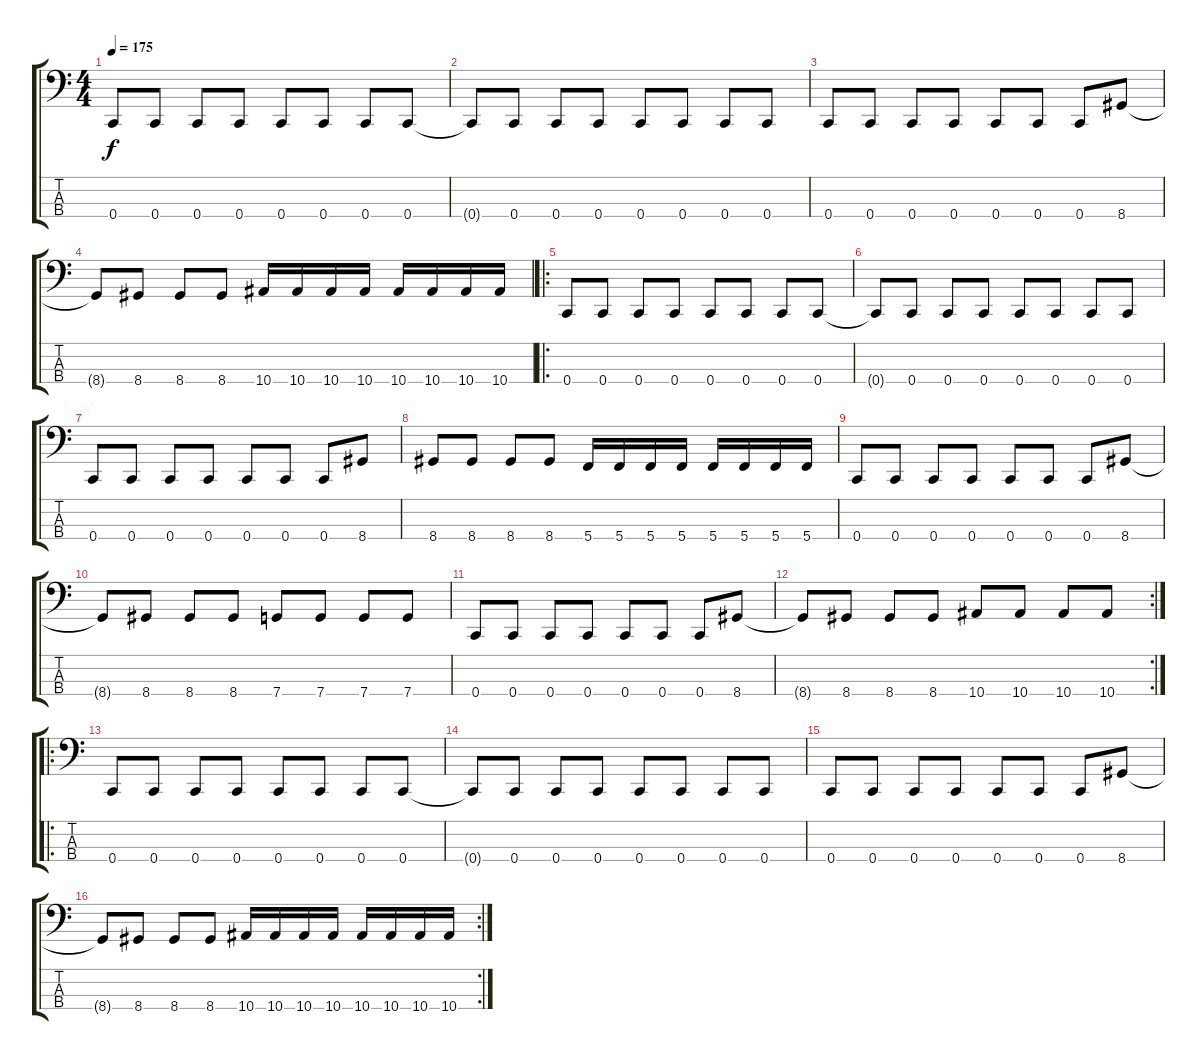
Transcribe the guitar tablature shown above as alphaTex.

\track "" {instrument electricbasspick}
\staff {score tabs}
\tuning (F2 C2 G1 C1) {hide}
\ts (4 4)
\tempo 175
\clef f4
\ks c
0.4.8{dy f} 0.4.8 0.4.8 0.4.8 0.4.8 0.4.8 0.4.8 0.4.8 |
0.4{t}.8 0.4.8 0.4.8 0.4.8 0.4.8 0.4.8 0.4.8 0.4.8 |
0.4.8 0.4.8 0.4.8 0.4.8 0.4.8 0.4.8 0.4.8 8.4.8 |
8.4{t}.8 8.4.8 8.4.8 8.4.8 10.4.16 10.4.16 10.4.16 10.4.16 10.4.16 10.4.16 10.4.16 10.4.16 |
\ro
0.4.8 0.4.8 0.4.8 0.4.8 0.4.8 0.4.8 0.4.8 0.4.8 |
0.4{t}.8 0.4.8 0.4.8 0.4.8 0.4.8 0.4.8 0.4.8 0.4.8 |
0.4.8 0.4.8 0.4.8 0.4.8 0.4.8 0.4.8 0.4.8 8.4.8 |
8.4.8 8.4.8 8.4.8 8.4.8 5.4.16 5.4.16 5.4.16 5.4.16 5.4.16 5.4.16 5.4.16 5.4.16 |
0.4.8 0.4.8 0.4.8 0.4.8 0.4.8 0.4.8 0.4.8 8.4.8 |
8.4{t}.8 8.4.8 8.4.8 8.4.8 7.4.8 7.4.8 7.4.8 7.4.8 |
0.4.8 0.4.8 0.4.8 0.4.8 0.4.8 0.4.8 0.4.8 8.4.8 |
\rc 2
8.4{t}.8 8.4.8 8.4.8 8.4.8 10.4.8 10.4.8 10.4.8 10.4.8 |
\ro
0.4.8 0.4.8 0.4.8 0.4.8 0.4.8 0.4.8 0.4.8 0.4.8 |
0.4{t}.8 0.4.8 0.4.8 0.4.8 0.4.8 0.4.8 0.4.8 0.4.8 |
0.4.8 0.4.8 0.4.8 0.4.8 0.4.8 0.4.8 0.4.8 8.4.8 |
\rc 2
8.4{t}.8 8.4.8 8.4.8 8.4.8 10.4.16 10.4.16 10.4.16 10.4.16 10.4.16 10.4.16 10.4.16 10.4.16
